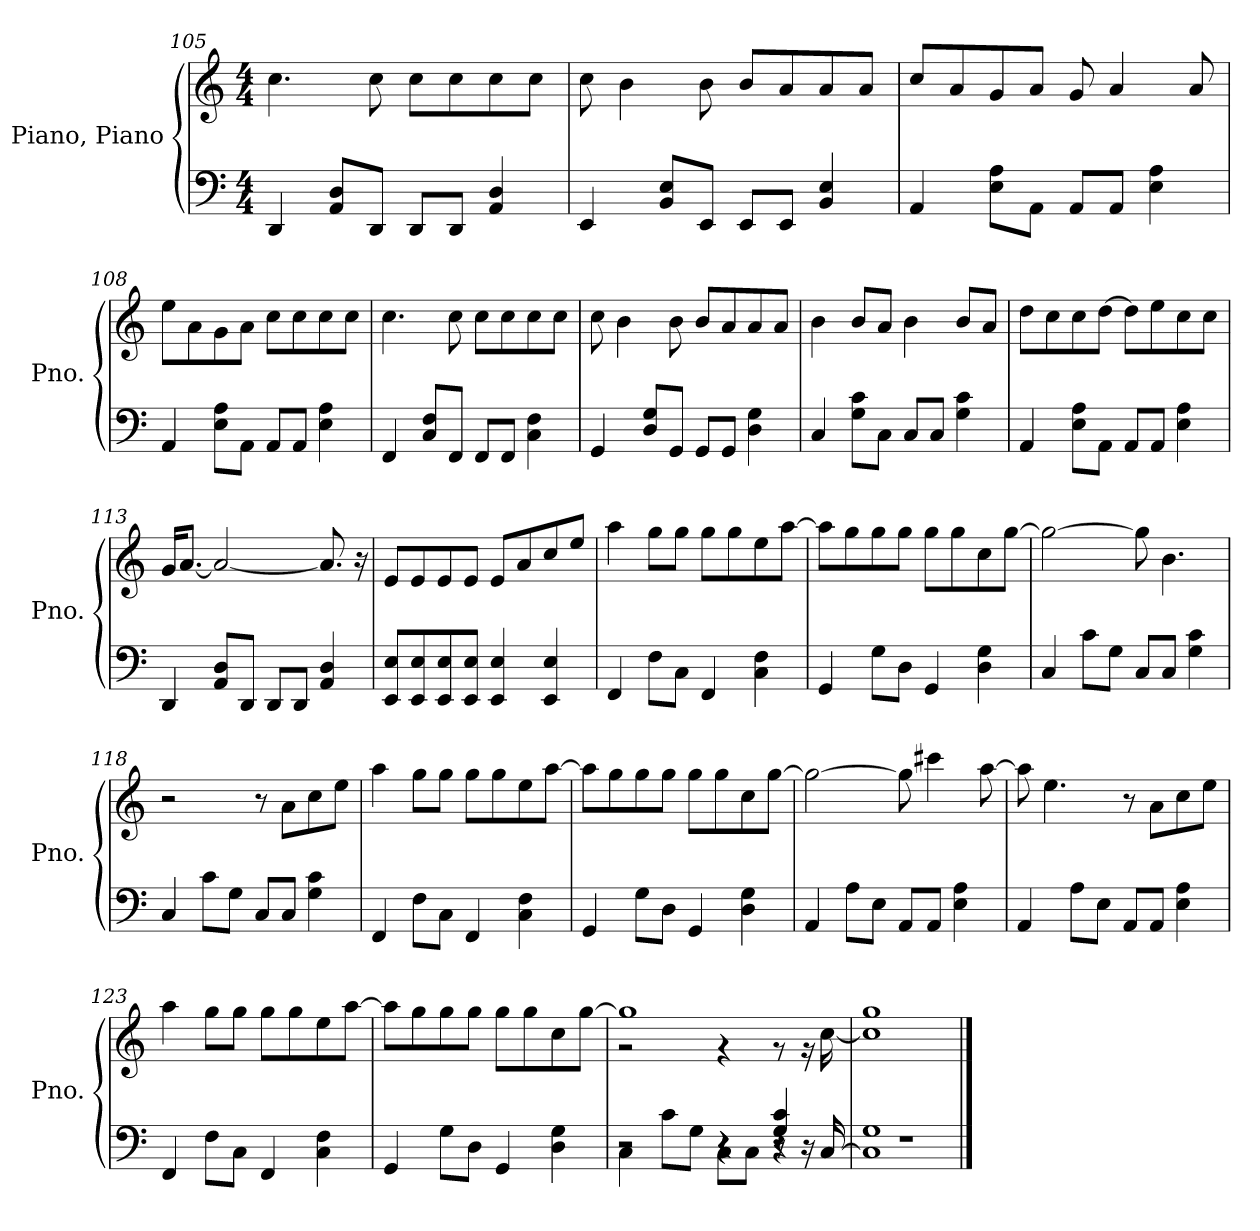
**kern	**kern
*part1	*part1
*staff2	*staff1
*I"Piano, Piano	*
*I'Pno.	*
*clefF4	*clefG2
*k[]	*k[]
*M4/4	*M4/4
=105	=105
4DD/	4.cc\
8AA/ 8D/L	.
8DD/J	8cc\
8DD/L	8cc\L
8DD/J	8cc\
4AA/ 4D/	8cc\
.	8cc\J
=106	=106
4EE/	8cc\
.	4b\
8BB/ 8E/L	.
8EE/J	8b\
8EE/L	8b/L
8EE/J	8a/
4BB/ 4E/	8a/
.	8a/J
!!LO:LB:g=z
=107	=107
4AA/	8cc/L
.	8a/
8E\ 8A\L	8g/
8AA\J	8a/J
8AA/L	8g/
8AA/J	4a/
4E\ 4A\	.
.	8a/
=108	=108
4AA/	8ee\L
.	8a\
8E\ 8A\L	8g\
8AA\J	8a\J
8AA/L	8cc\L
8AA/J	8cc\
4E\ 4A\	8cc\
.	8cc\J
=109	=109
4FF/	4.cc\
8C/ 8F/L	.
8FF/J	8cc\
8FF/L	8cc\L
8FF/J	8cc\
4C\ 4F\	8cc\
.	8cc\J
=110	=110
4GG/	8cc\
.	4b\
8D/ 8G/L	.
8GG/J	8b\
8GG/L	8b/L
8GG/J	8a/
4D\ 4G\	8a/
.	8a/J
=111	=111
4C/	4b\
8G\ 8c\L	8b/L
8C\J	8a/J
8C/L	4b\
8C/J	.
4G\ 4c\	8b/L
.	8a/J
!!LO:LB:g=z
=112	=112
4AA/	8dd\L
.	8cc\
8E\ 8A\L	8cc\
8AA\J	[8dd\J
8AA/L	8dd\L]
8AA/J	8ee\
4E\ 4A\	8cc\
.	8cc\J
=113	=113
4DD/	16g/KL
.	[8.a/J
8AA/ 8D/L	2a/_
8DD/J	.
8DD/L	.
8DD/J	.
4AA/ 4D/	8.a/]
.	16r
=114	=114
8EE/ 8E/L	8e/L
8EE/ 8E/	8e/
8EE/ 8E/	8e/
8EE/ 8E/J	8e/J
4EE/ 4E/	8e/L
.	8a/
4EE/ 4E/	8cc/
.	8ee/J
=115	=115
4FF/	4aa\
8F\L	8gg\L
8C\J	8gg\J
4FF/	8gg\L
.	8gg\
4C\ 4F\	8ee\
.	[8aa\J
=116	=116
4GG/	8aa\L]
.	8gg\
8G\L	8gg\
8D\J	8gg\J
4GG/	8gg\L
.	8gg\
4D\ 4G\	8cc\
.	[8gg\J
!!LO:PB:g=z
=117	=117
4C/	2gg\_
8c\L	.
8G\J	.
8C/L	8gg\]
8C/J	4.b\
4G\ 4c\	.
=118	=118
4C/	2r
8c\L	.
8G\J	.
8C/L	8r
8C/J	8a\L
4G\ 4c\	8cc\
.	8ee\J
=119	=119
4FF/	4aa\
8F\L	8gg\L
8C\J	8gg\J
4FF/	8gg\L
.	8gg\
4C\ 4F\	8ee\
.	[8aa\J
=120	=120
4GG/	8aa\L]
.	8gg\
8G\L	8gg\
8D\J	8gg\J
4GG/	8gg\L
.	8gg\
4D\ 4G\	8cc\
.	[8gg\J
=121	=121
4AA/	2gg\_
8A\L	.
8E\J	.
8AA/L	8gg\]
8AA/J	4ccc#X\
4E\ 4A\	.
.	[8aa\
!!LO:LB:g=z
=122	=122
4AA/	8aa\]
.	4.ee\
8A\L	.
8E\J	.
8AA/L	8r
8AA/J	8a\L
4E\ 4A\	8cc\
.	8ee\J
=123	=123
4FF/	4aa\
8F\L	8gg\L
8C\J	8gg\J
4FF/	8gg\L
.	8gg\
4C\ 4F\	8ee\
.	[8aa\J
=124	=124
4GG/	8aa\L]
.	8gg\
8G\L	8gg\
8D\J	8gg\J
4GG/	8gg\L
.	8gg\
4D\ 4G\	8cc\
.	[8gg\J
=125	=125
*^	*^
*	*^	*	*
2r	4C\	2r	1gg]	2r
.	8c\L	.	.	.
.	8G\J	.	.	.
4r	8C\L	4r	.	4r
.	8C\J	.	.	.
4G/ 4c/	4r	8r	.	8r
.	.	16r	.	16r
.	.	[16C/	.	[16cc\
=126	=126	=126	=126	=126
1r	1G	1C]	1gg	1cc]
*v	*v	*v	*	*
*	*v	*v
==	==
*-	*-
